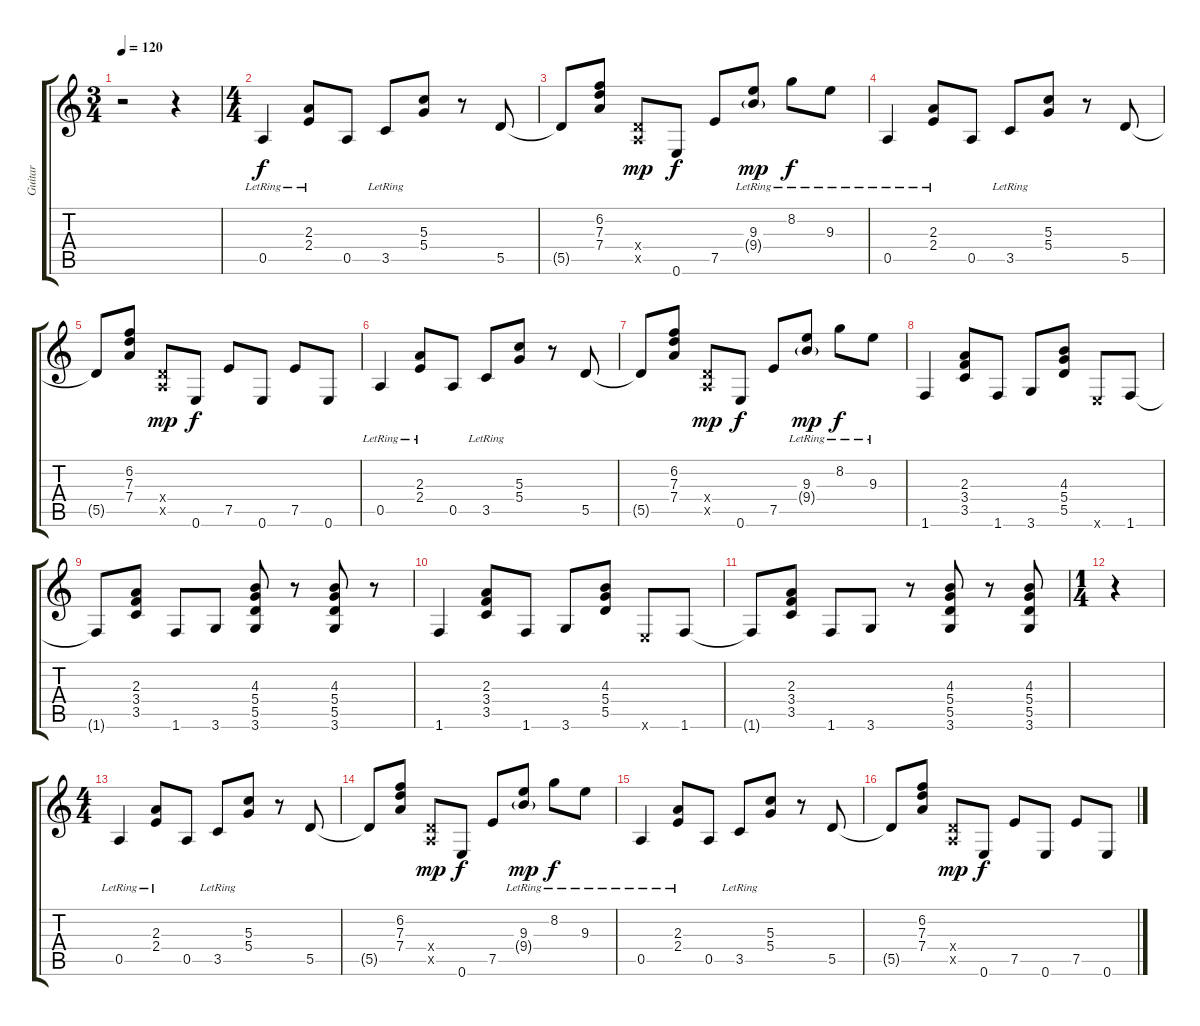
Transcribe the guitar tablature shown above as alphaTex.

\track ("Guitar" "Guitar") {instrument acousticguitarsteel}
\staff {score tabs}
\tuning (E4 B3 G3 D3 A2 E2) {hide}
\ts (3 4)
\tempo 120
\clef g2
\ks c
r.2{dy f instrument acousticguitarsteel} r.4 |
\ts (4 4)
0.5{lr}.4 (2.3{lr} 2.4{lr}).8 0.5.8 3.5{lr}.8 (5.3 5.4).8 r.8 5.5.8 |
5.5{t}.8 (6.2 7.3 7.4).8 (0.4{x} 0.5{x}).8{dy mp} 0.6.8{dy f} 7.5.8 (9.3{lr} 9.4{g}).8{dy mp} 8.2{lr}.8{dy f} 9.3{lr}.8 |
0.5{lr}.4 (2.3{lr} 2.4{lr}).8 0.5.8 3.5{lr}.8 (5.3 5.4).8 r.8 5.5.8 |
5.5{t}.8 (6.2 7.3 7.4).8 (0.4{x} 0.5{x}).8{dy mp} 0.6.8{dy f} 7.5.8 0.6.8 7.5.8 0.6.8 |
0.5{lr}.4 (2.3{lr} 2.4{lr}).8 0.5.8 3.5{lr}.8 (5.3 5.4).8 r.8 5.5.8 |
5.5{t}.8 (6.2 7.3 7.4).8 (0.4{x} 0.5{x}).8{dy mp} 0.6.8{dy f} 7.5.8 (9.3{lr} 9.4{g}).8{dy mp} 8.2{lr}.8{dy f} 9.3{lr}.8 |
1.6.4 (2.3 3.4 3.5).8 1.6.8 3.6.8 (4.3 5.4 5.5).8 0.6{x}.8 1.6.8 |
1.6{t}.8 (2.3 3.4 3.5).8 1.6.8 3.6.8 (4.3 5.4 5.5 3.6).8 r.8 (4.3 5.4 5.5 3.6).8 r.8 |
1.6.4 (2.3 3.4 3.5).8 1.6.8 3.6.8 (4.3 5.4 5.5).8 0.6{x}.8 1.6.8 |
1.6{t}.8 (2.3 3.4 3.5).8 1.6.8 3.6.8 r.8 (4.3 5.4 5.5 3.6).8 r.8 (4.3 5.4 5.5 3.6).8 |
\ts (1 4)
r.4 |
\ts (4 4)
0.5{lr}.4 (2.3{lr} 2.4{lr}).8 0.5.8 3.5{lr}.8 (5.3 5.4).8 r.8 5.5.8 |
5.5{t}.8 (6.2 7.3 7.4).8 (0.4{x} 0.5{x}).8{dy mp} 0.6.8{dy f} 7.5.8 (9.3{lr} 9.4{g}).8{dy mp} 8.2{lr}.8{dy f} 9.3{lr}.8 |
0.5{lr}.4 (2.3{lr} 2.4{lr}).8 0.5.8 3.5{lr}.8 (5.3 5.4).8 r.8 5.5.8 |
5.5{t}.8 (6.2 7.3 7.4).8 (0.4{x} 0.5{x}).8{dy mp} 0.6.8{dy f} 7.5.8 0.6.8 7.5.8 0.6.8
